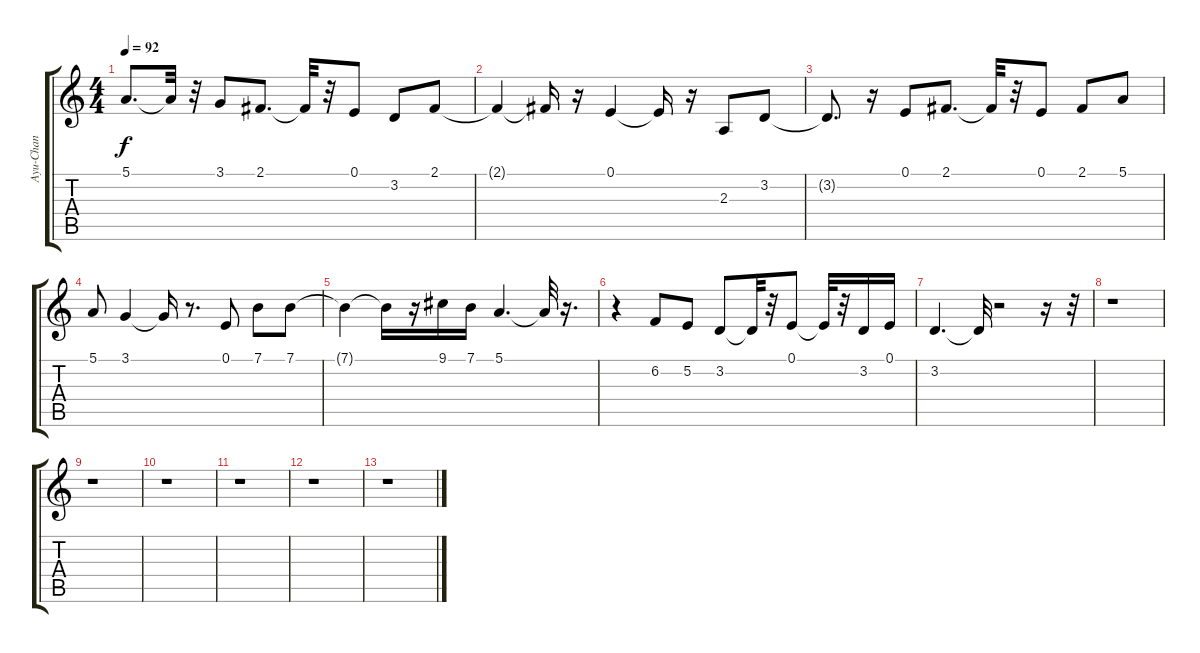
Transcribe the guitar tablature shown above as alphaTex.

\track ("Ayu-Chan" "Ayu-Chan") {instrument altosax}
\staff {score tabs}
\tuning (E4 B3 G3 D3 A2 E2) {hide}
\ts (4 4)
\tempo 92
\clef g2
\ks c
5.1.8{d dy f} 5.1{t}.32 r.32 3.1.8 2.1.8{d} 2.1{t}.32 r.32 0.1.8 3.2.8 2.1.8 |
2.1{t}.4 2.1{t}.16 r.16 0.1.4 0.1{t}.16 r.16 2.3.8 3.2.8 |
3.2{t}.8{d} r.16 0.1.8 2.1.8{d} 2.1{t}.32 r.32 0.1.8 2.1.8 5.1.8 |
5.1.8 3.1.4 3.1{t}.16 r.8{d} 0.1.8 7.1.8 7.1.8 |
7.1{t}.4 7.1{t}.16 r.16 9.1.16 7.1.16 5.1.4{d} 5.1{t}.32 r.16{d} |
r.4 6.2.8 5.2.8 3.2.8 3.2{t}.32 r.32 0.1.8 0.1{t}.32 r.32 3.2.16 0.1.16 |
3.2.4{d} 3.2{t}.32 r.2 r.16 r.32 |
r.1 |
r.1 |
r.1 |
r.1 |
r.1 |
r.1
